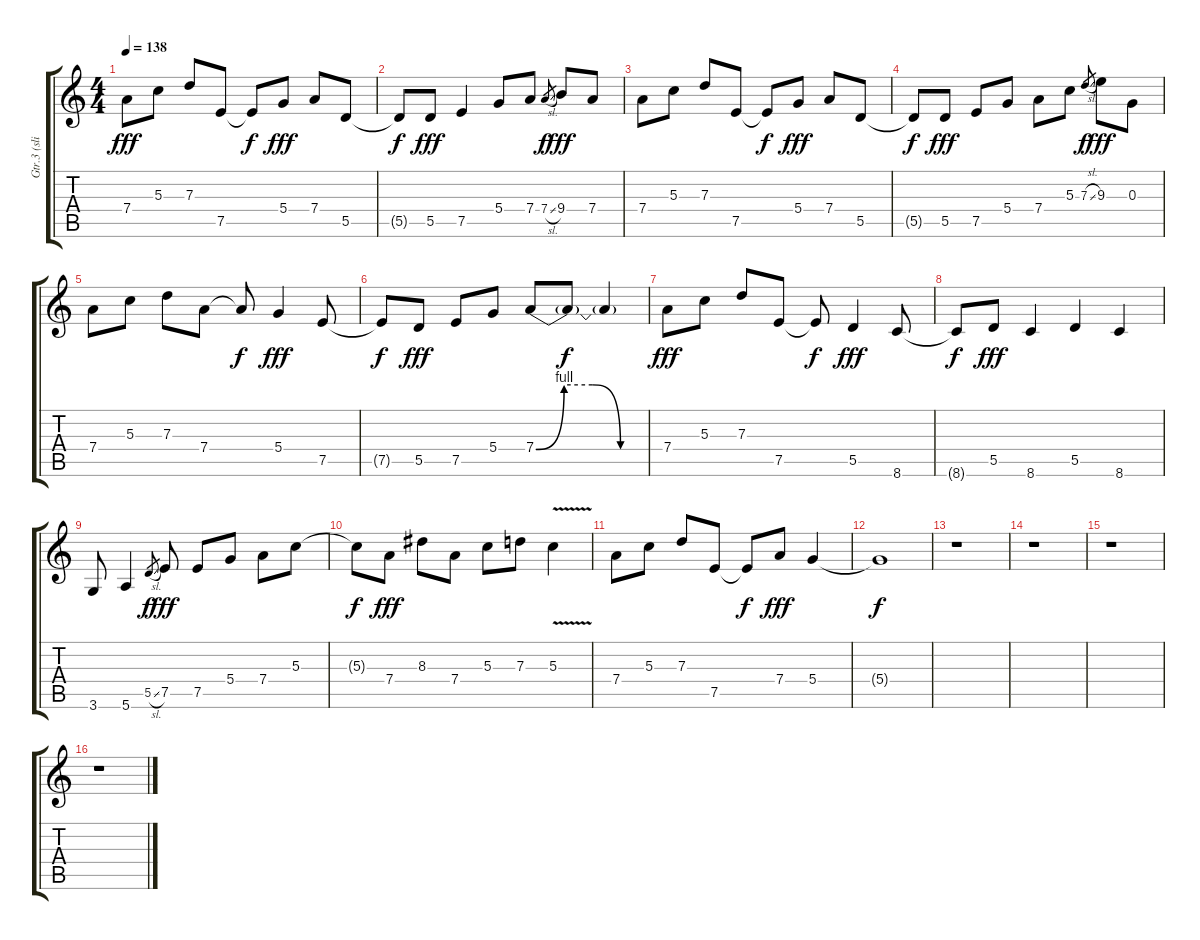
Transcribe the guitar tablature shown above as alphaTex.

\track ("Gtr.3 (slight dist.)" "Gtr.3 (sli") {instrument overdrivenguitar}
\staff {score tabs}
\tuning (E4 B3 G3 D3 A2 E2) {hide}
\ts (4 4)
\tempo 138
\clef g2
\ks aminor
7.4.8{dy fff} 5.3.8 7.3.8 7.5.8 7.5{t}.8{dy f} 5.4.8{dy fff} 7.4.8 5.5.8 |
5.5{t}.8{dy f} 5.5.8{dy fff} 7.5.4 5.4.8 7.4.8 7.4{sl}.8{gr dy f} 9.4.8{dy fff} 7.4.8 |
7.4.8 5.3.8 7.3.8 7.5.8 7.5{t}.8{dy f} 5.4.8{dy fff} 7.4.8 5.5.8 |
5.5{t}.8{dy f} 5.5.8{dy fff} 7.5.8 5.4.8 7.4.8 5.3.8 7.3{sl}.8{gr dy f} 9.3.8{dy fff} 0.3.8 |
7.4.8 5.3.8 7.3.8 7.4.8 7.4{t}.8{dy f} 5.4.4{dy fff} 7.5.8 |
7.5{t}.8{dy f} 5.5.8{dy fff} 7.5.8 5.4.8 7.4{be (custom 0 0 15 4 30 4 45 0 60 0)}.8 7.4{t}.8{dy f} 7.4{t}.4 |
7.4.8{dy fff} 5.3.8 7.3.8 7.5.8 7.5{t}.8{dy f} 5.5.4{dy fff} 8.6.8 |
8.6{t}.8{dy f} 5.5.8{dy fff} 8.6.4 5.5.4 8.6.4 |
3.6.8 5.6.4 5.5{sl}.8{gr dy f} 7.5.8{dy fff} 7.5.8 5.4.8 7.4.8 5.3.8 |
5.3{t}.8{dy f} 7.4.8{dy fff} 8.3.8 7.4.8 5.3.8 7.3.8 5.3{v}.4 |
7.4.8 5.3.8 7.3.8 7.5.8 7.5{t}.8{dy f} 7.4.8{dy fff} 5.4.4 |
5.4{t}.1{dy f} |
r.1 |
r.1 |
r.1 |
r.1
